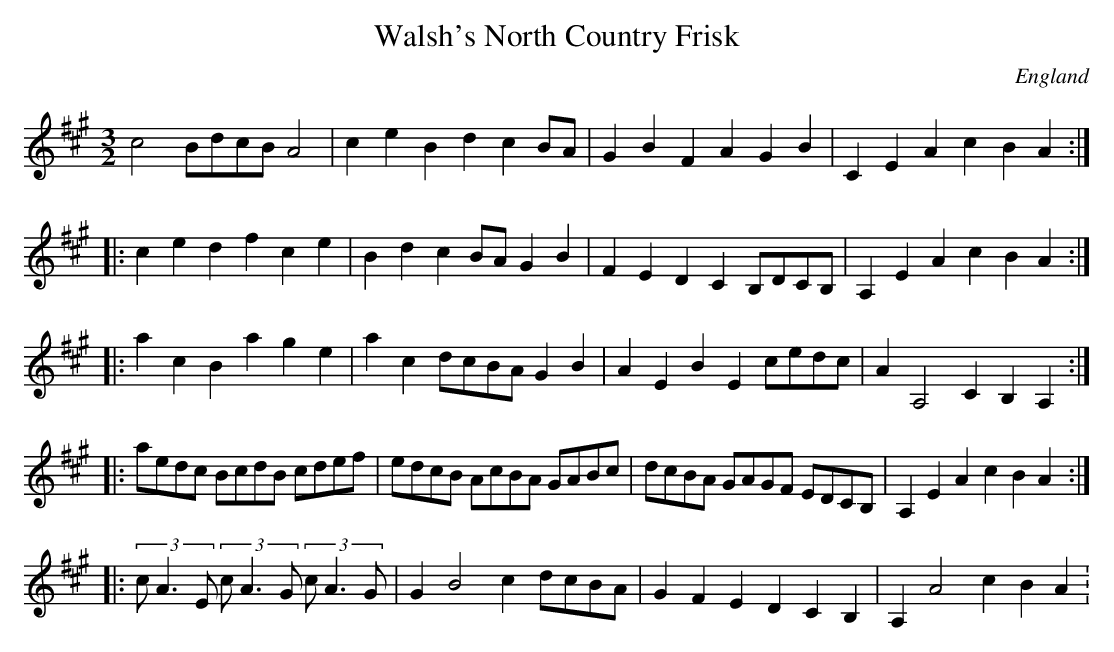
X:1
T:Walsh's North Country Frisk
M:3/2
O:England
K:A
c4 BdcB A4| c2e2 B2d2 c2BA| G2B2 F2A2 G2B2| C2E2 A2c2 B2A2::
c2e2 d2f2 c2e2| B2d2 c2BA G2B2| F2E2 D2C2 B,DCB,| A,2E2 A2c2 B2A2::
a2c2 B2a2 g2e2| a2c2 dcBA G2B2| A2E2 B2E2 cedc| A2A,4C2 B,2A,2::
aedc BcdB cdef| edcB AcBA GABc| dcBA GAGF EDCB,| A,2E2 A2c2 B2A2::
(3:2cA3E (3:2cA3G (3:2cA3G| G2B4c2 dcBA| G2F2 E2D2 C2B,2| A,2A4c2 B2A2 :
|
